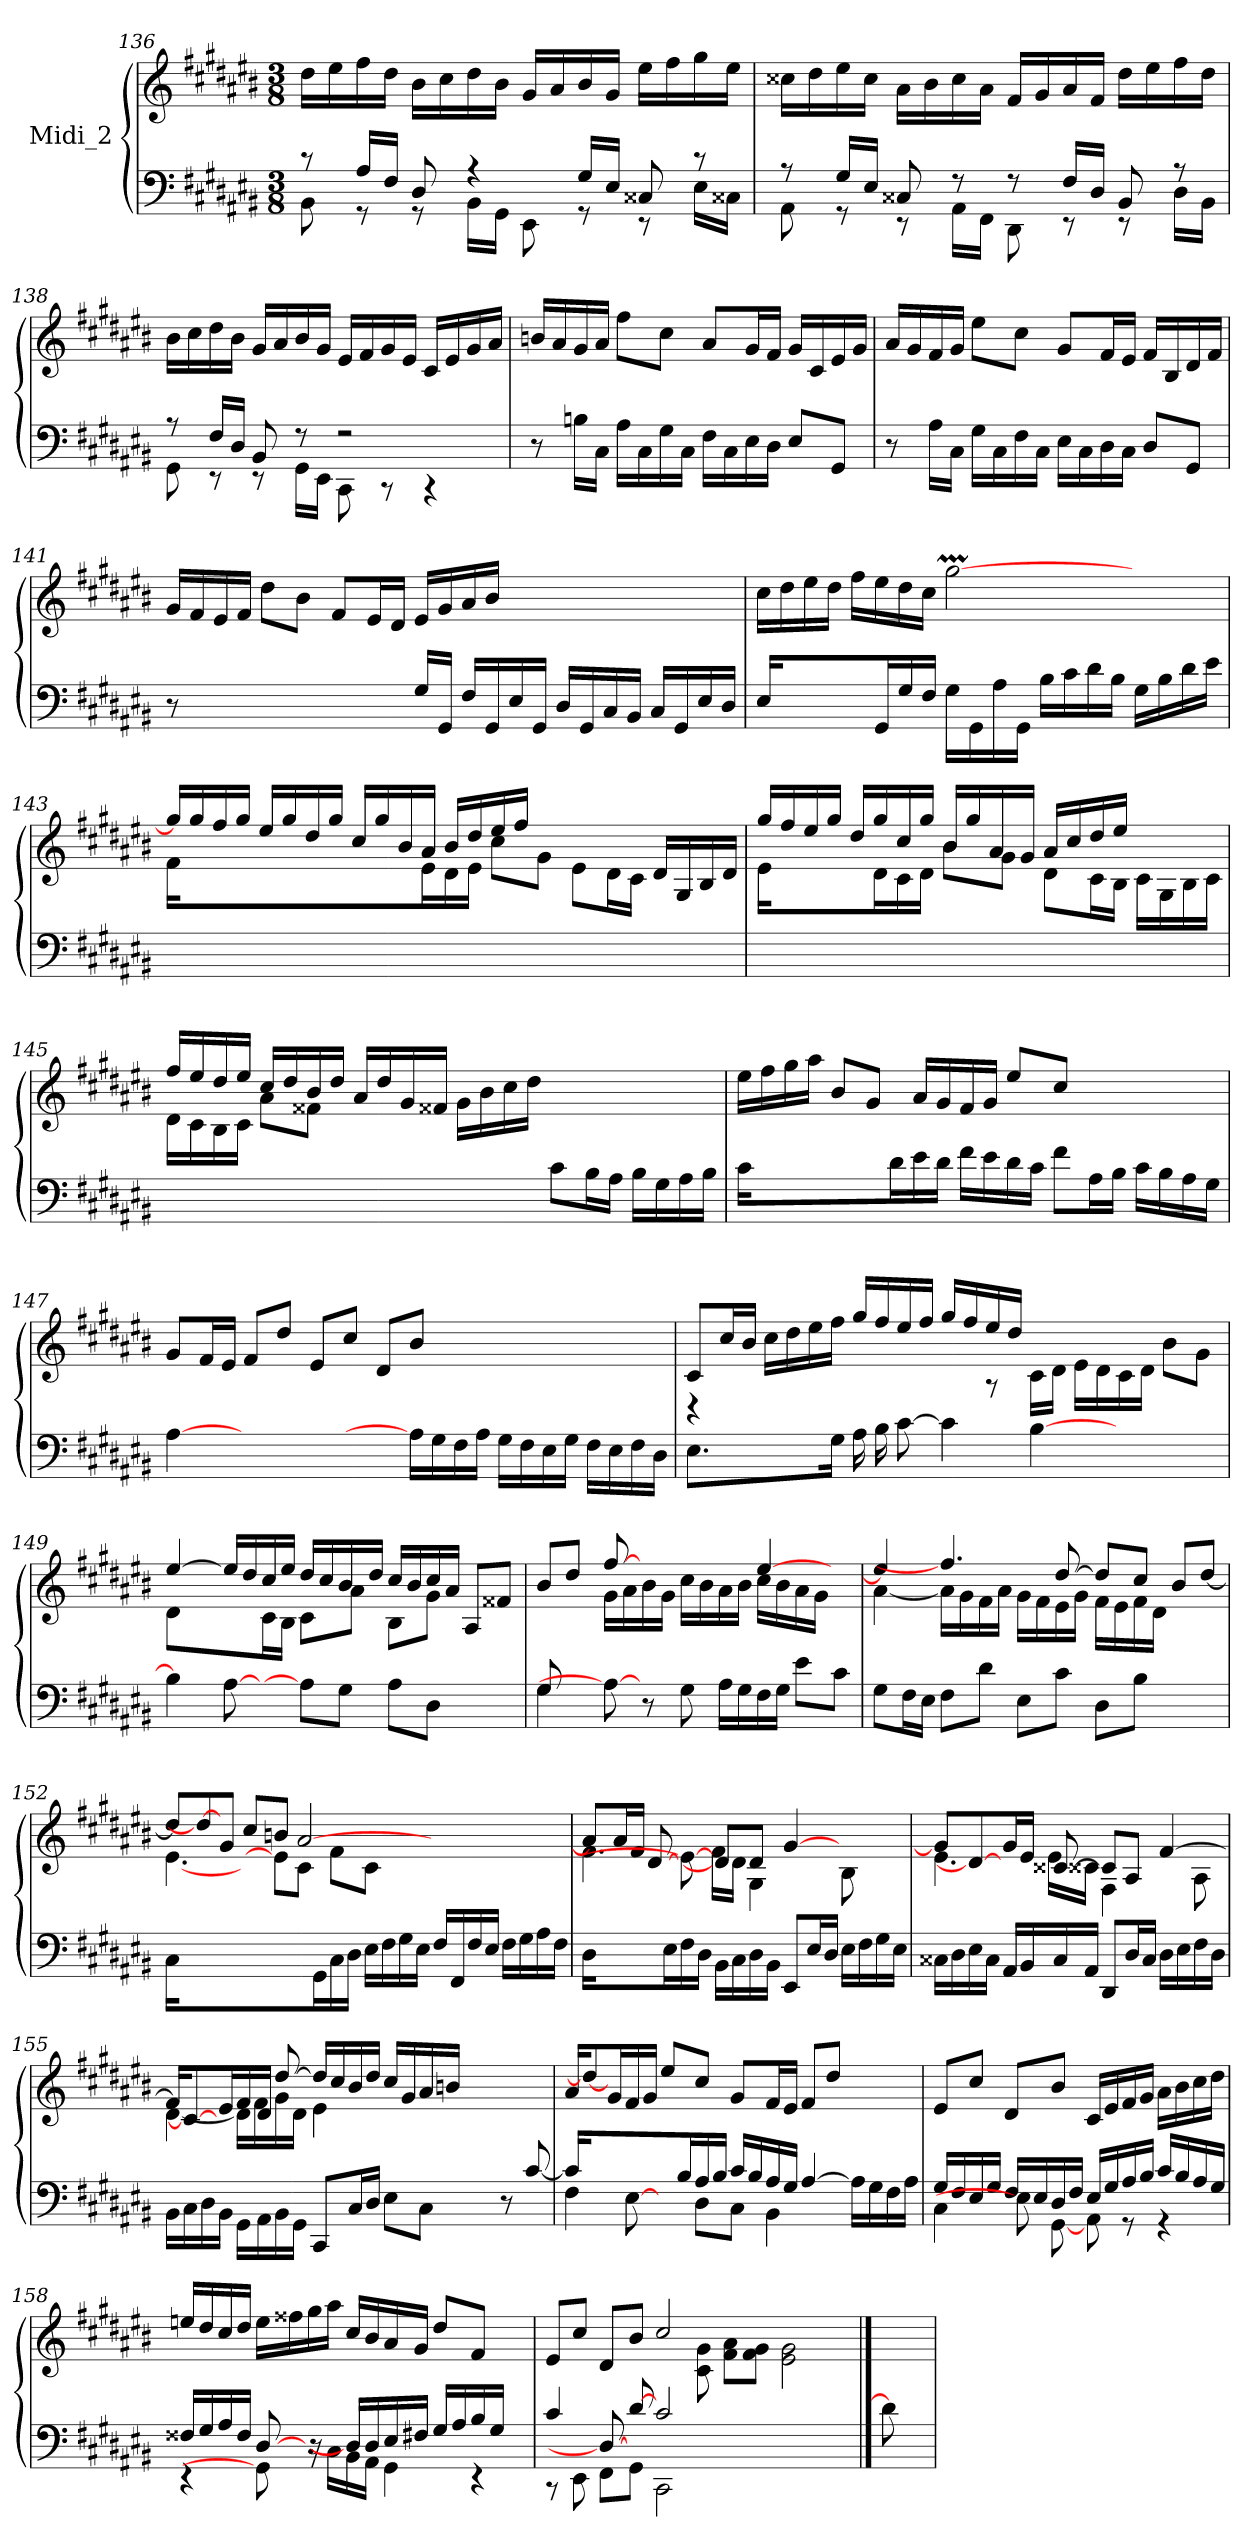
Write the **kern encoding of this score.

**kern	**kern
*part1	*part1
*staff2	*staff1
*I"Midi_2	*
!!LO:LB:g=z
*clefF4	*clefG2
*k[f#c#g#d#a#e#b#]	*k[f#c#g#d#a#e#b#]
*C#:	*C#:
*M3/8	*M3/8
=136	=136
*^	*^
8r	8BB#\	16dd#\LL	4.ryy
.	.	16ee#\	.
16A#/LL	8r	16ff#\	.
16F#/JJ	.	16dd#\JJ	.
8D#/	8r	16b#\LL	.
.	.	16cc#\	.
4r	16BB#\LL	16dd#\	2ryy
.	16GG#\JJ	16b#\JJ	.
.	8EE#\	16g#/LL	.
.	.	16a#/	.
16G#/LL	8r	16b#/	.
16E#/JJ	.	16g#/JJ	.
8C##X/	8r	16ee#\LL	.
.	.	16ff#\	.
8r	16E#\LL	16gg#\	8ryy
.	16C##X\JJ	16ee#\JJ	.
=137	=137	=137	=137
8r	8AA#\	16cc##X\LL	4.ryy
.	.	16dd#\	.
16G#/LL	8r	16ee#\	.
16E#/JJ	.	16cc##\JJ	.
8C##X/	8r	16a#\LL	.
.	.	16b#\	.
8r	16AA#\LL	16cc##\	4.ryy
.	16FF#\JJ	16a#\JJ	.
8r	8DD#\	16f#/LL	.
.	.	16g#/	.
16F#/LL	8r	16a#/	.
16D#/JJ	.	16f#/JJ	.
8BB#/	8r	16dd#\LL	4ryy
.	.	16ee#\	.
8r	16D#\LL	16ff#\	.
.	16BB#\JJ	16dd#\JJ	.
=138	=138	=138	=138
8r	8GG#\	16b#\LL	4.ryy
.	.	16cc#\	.
16F#/LL	8r	16dd#\	.
16D#/JJ	.	16b#\JJ	.
8BB#/	8r	16g#/LL	.
.	.	16a#/	.
8r	16GG#\LL	16b#/	4.ryy
.	16EE#\JJ	16g#/JJ	.
2r	8CC#	16e#/LL	.
.	.	16f#/	.
.	8r	16g#/	.
.	.	16e#/JJ	.
.	4r	16c#/LL	4ryy
.	.	16e#/	.
.	.	16g#/	.
.	.	16a#/JJ	.
!!LO:LB:g=z	!!
=139	=139	=139	=139
4.ryy	8r	16bnLL	4.ryy
.	.	16a#	.
.	16Bn\LL	16g#	.
.	16C#\JJ	16a#JJ	.
.	16A#\LL	8ff#\L	.
.	16C#\	.	.
2ryy	16G#\	8cc#\J	4.ryy
.	16C#\JJ	.	.
.	16F#\LL	8a#L	.
.	16C#\	.	.
.	16E#\	16g#L	.
.	16D#\JJ	16f#JJ	.
.	8E#/L	16g#LL	4ryy
.	.	16c#	.
8ryy	8GG#/J	16e#	.
.	.	16g#JJ	.
=140	=140	=140	=140
4.ryy	8r	16a#LL	4.ryy
.	.	16g#	.
.	16A#\LL	16f#	.
.	16C#\JJ	16g#JJ	.
.	16G#\LL	8ee#\L	.
.	16C#\	.	.
4.ryy	16F#\	8cc#\J	4.ryy
.	16C#\JJ	.	.
.	16E#\LL	8g#L	.
.	16C#\	.	.
.	16D#\	16f#L	.
.	16C#\JJ	16e#JJ	.
4ryy	8D#/L	16f#/LL	4ryy
.	.	16B#/	.
.	8GG#/J	16d#/	.
.	.	16f#/JJ	.
!!LO:LB:g=z	!!
=141	=141	=141	=141
8r	4.ryy	16g#LL	4.ryy
.	.	16f#	.
4.ryy	.	16e#	.
.	.	16f#JJ	.
.	.	8dd#\L	.
.	1ryy	8b#\J	4.ryy
4ryy	.	8f#/L	.
.	.	16e#/L	.
.	.	16d#/JJ	.
16G#/LL	.	16e#LL	4ryy
16GG#/JJ	.	16g#	.
16F#LL	.	16a#	.
16GG#	.	16b#JJ	.
16E#	.	2ryy	2ryy
16GG#JJ	.	.	.
16D#LL	.	.	.
16GG#	.	.	.
16C#	.	.	.
16BB#JJ	.	.	.
16C#/LL	4ryy	.	.
16GG#/	.	.	.
16E#/	.	8ryy	8ryy
16D#/JJ	.	.	.
=142	=142	=142	=142
16E#/LL	4.ryy	16cc#\LL	4.ryy
4ryy	.	16dd#\	.
.	.	16ee#\	.
.	.	16dd#\JJ	.
.	.	16ff#\LL	.
16GG#/	.	16ee#\	.
16G#/	4.ryy	16dd#\	4.ryy
16F#/JJ	.	16cc#\JJ	.
16G#LL	.	[2gg#MM\	.
16GG#	.	.	.
16A#	.	.	.
16GG#JJ	.	.	.
16B#\LL	2ryy	.	4ryy
16c#\	.	.	.
16d#\	.	.	.
16B#\JJ	.	.	.
16G#\LL	.	4ryy	4ryy
16B#\	.	.	.
16d#\	.	.	.
16e#\JJ	.	.	.
!!LO:LB:g=z	!!
=143	=143	=143	=143
4.ryy	4.ryy	16gg#/LL]	16f#\LL
.	.	16gg#/	4.ryy
.	.	16ff#/	.
.	.	16gg#/JJ	.
.	.	16ee#/LL	.
.	.	16gg#/	.
2ryy	4.ryy	16dd#/	.
.	.	16gg#/JJ	4ryy
.	.	16cc#/LL	.
.	.	16gg#/	.
.	.	16b#/	.
.	.	16a#/JJ	16e#\
.	4ryy	16b#LL	16d#\
.	.	16dd#	16e#\JJ
8ryy	.	16ee#	8cc#\L
.	.	16ff#JJ	.
2ryy	2ryy	2ryy	8g#\J
.	.	.	8e#\L
.	.	.	16d#\L
.	.	.	16c#\JJ
.	.	.	16d#LL
.	.	.	16G#
8ryy	8ryy	8ryy	16B#
.	.	.	16d#JJ
=144	=144	=144	=144
4.ryy	4.ryy	16gg#/LL	16e#LL
.	.	16ff#/	4ryy
.	.	16ee#/	.
.	.	16gg#/JJ	.
.	.	16dd#LL	.
.	.	16gg#	16d#
4.ryy	4.ryy	16cc#	16c#
.	.	16gg#JJ	16d#JJ
.	.	16b#/LL	8b#\L
.	.	16gg#/	.
.	.	16a#/	8g#\J
.	.	16g#/JJ	.
4ryy	4ryy	16a#LL	8d#\L
.	.	16cc#	.
.	.	16dd#	16c#\L
.	.	16ee#JJ	16B#\JJ
4ryy	4ryy	4ryy	16c#\LL
.	.	.	16G#\
.	.	.	16B#\
.	.	.	16c#\JJ
!!LO:LB:g=z	!!
=145	=145	=145	=145
4.ryy	4.ryy	16ff#LL	16d#LL
.	.	16ee#	16c#
.	.	16dd#	16B#
.	.	16ee#JJ	16c#JJ
.	.	16cc#LL	8a#\L
.	.	16dd#	.
4.ryy	4.ryy	16b#	8f##X\J
.	.	16dd#JJ	.
.	.	16a#LL	2ryy
.	.	16dd#	.
.	.	16g#	.
.	.	16f##XJJ	.
4ryy	4ryy	16g#LL	.
.	.	16b#	.
.	.	16cc#	.
.	.	16dd#JJ	.
2ryy	8c#\L	2ryy	2ryy
.	16B#\L	.	.
.	16A#\JJ	.	.
.	16B#\LL	.	.
.	16G#\	.	.
.	16A#\	.	.
.	16B#\JJ	.	.
=146	=146	=146	=146
4.ryy	16c#LL	16ee#LL	4.ryy
.	8ryy	16ff#	.
.	.	16gg#	.
.	4ryy	16aa#JJ	.
.	.	8b#/L	.
4.ryy	.	8g#/J	4.ryy
.	16d#	.	.
.	16e#	16a#LL	.
.	16d#JJ	16g#	.
.	16f#\LL	16f#	.
.	16e#\	16g#JJ	.
4ryy	16d#\	8ee#/L	2ryy
.	16c#\JJ	.	.
.	8f#L	8cc#/J	.
4.ryy	16A#L	4.ryy	.
.	16B#JJ	.	.
.	16c#LL	.	.
.	16B#	.	.
.	16A#	.	8ryy
.	16G#JJ	.	.
*v	*v	*	*
!!LO:LB:g=z	!!
=147	=147	=147
[4A#	8g#L	4.ryy
.	16f#L	.
.	16e#JJ	.
4.ryy	8f#L	.
.	8dd#J	4.ryy
.	8e#/L	.
4ryy	8cc#/J	.
.	8d#L	2ryy
16A#LL]	8b#J	.
16G#	.	.
16F#	2ryy	.
16A#JJ	.	.
16G#LL	.	.
16F#	.	.
16E#	.	8ryy
16G#JJ	.	.
16F#LL	.	4ryy
16E#	.	.
16F#	8ryy	.
16D#JJ	.	.
=148	=148	=148
8.E#L	8c#/L	4r
.	16cc#/L	.
4ryy	16b#/JJ	.
.	16cc#LL	4.ryy
.	16dd#	.
.	16ee#	.
16G#J	16ff#JJ	.
16A#LL	16gg#/LL	.
16B#	16ff#/	.
[8c#J	16ee#/	4ryy
.	16ff#/JJ	.
4c#]	16gg#/LL	.
.	16ff#/	.
.	16ee#/	8r
.	16dd#/JJ	.
[4B#	2ryy	16c#\LL
.	.	16d#\JJ
.	.	16e#\LL
.	.	16d#\
4.ryy	.	16c#\
.	.	16d#\JJ
.	.	8b#\L
.	8ryy	8g#\J
!!LO:LB:g=z	!!
=149	=149	=149
*^	*	*
4B#]	4.ryy	[4ee#/	8d#\L
.	.	.	4ryy
[8A#	.	16ee#/LL]	.
.	.	16dd#/	.
8ryy	4ryy	16cc#/	16c#\L
.	.	16ee#/JJ	16B#\JJ
8A#L]	.	16dd#/LL	8c#L
.	.	16cc#/	.
8G#J	2ryy	16b#/	8a#J
.	.	16dd#/JJ	.
8A#L	.	16cc#/LL	8B#L
.	.	16b#/	.
8D#J	.	16cc#/	8g#J
.	.	16a#/JJ	.
4ryy	.	4ryy	8A#L
.	8ryy	.	8f##XJ
=150	=150	=150	=150
*	*^	*	*
8G#L	4G#	4.ryy	8b#/L	8ryy
1ryy	.	.	8dd#/J	16g#L
.	.	.	.	16f#JJ
.	8A#_	.	[8ff#/	16g#\LL
.	.	.	.	16a#\
.	8r	4.ryy	4.ryy	16b#\
.	.	.	.	16g#\JJ
.	8G#	.	.	16cc#\LL
.	.	.	.	16b#\
.	16A#LL	.	.	16a#\
.	16G#	.	.	16b#\JJ
.	16F#	4.ryy	[4ee#/	16cc#\LL
.	16G#JJ	.	.	16b#\
.	8e#L	.	.	16a#\
.	.	.	.	16g#\JJ
.	8c#J	.	8ryy	8ryy
*	*v	*v	*	*
=151	=151	=151	=151
8G#L	4.ryy	4ee#/]	[4a#\
16F#L	.	.	.
16E#JJ	.	.	.
8F#L	.	4.ff#/]	16a#\LL]
.	.	.	16g#\
8d#J	4.ryy	.	16f#\
.	.	.	16a#\JJ
8E#L	.	.	16g#\LL
.	.	.	16f#\
8c#J	.	[8dd#/	16e#\
.	.	.	16g#\JJ
8D#L	4ryy	8dd#/L]	16f#\LL
.	.	.	16e#\
8B#J	.	8cc#/J	16f#\
.	.	.	16d#\JJ
4ryy	4ryy	8b#/L	4ryy
.	.	[8dd#/J	.
!!LO:LB:g=z	!!
=152	=152	=152	=152
4.ryy	16C#\LL	8dd#L]	[4.e#\
.	4.ryy	.	.
.	.	8dd#/_	.
.	.	8g#J	.
1ryy	.	8cc#/L	8ryy
.	4ryy	.	.
.	.	8bn/J	8e#L]
.	.	[2a#/	8c#J
.	16GG#\	.	.
.	16C#\	.	8f#L
.	16D#\JJ	.	.
.	16E#\LL	.	8c#J
.	16F#\	.	.
.	16G#\	.	2ryy
.	16E#\JJ	.	.
.	16F#LL	2ryy	.
.	16FF#	.	.
.	16F#	.	.
.	16E#JJ	.	.
4ryy	16F#LL	.	.
.	16G#	.	.
.	16A#	.	8ryy
.	16F#JJ	.	.
=153	=153	=153	=153
4.ryy	16D#\LL	8a#L]	4.f#\
.	4ryy	.	.
.	.	16a#L	.
.	.	16f#JJ	.
.	.	[8d#/	.
.	16E#\	.	.
4.ryy	16F#\	8ryy	8e#\_
.	16D#\JJ	.	.
.	16BB#\LL	8d#/L]	16f#\LL
.	16C#\	.	16d#\JJ
.	16D#\	8d#/J	4G#\
.	16BB#\JJ	.	.
2ryy	8EE#L	[4g#/	.
.	16E#L	.	8ryy
.	16D#JJ	.	.
.	16E#LL	8ryy	8B#\
.	16F#	.	.
.	16G#	8ryy	8ryy
.	16E#JJ	.	.
=154	=154	=154	=154
4.ryy	16C##XLL	8g#L]	4.e#\
.	16D#	.	.
.	16E#	8d#/_	.
.	16C##JJ	.	.
.	16AA#LL	16g#L	.
.	16BB#	16e#JJ	.
4.ryy	16C##	[8c##X/	16e#\LL
.	16AA#JJ	.	16c##X\JJ
.	8DD#L	8c##L]	4F#\
.	16D#L	8A#J	.
.	16C##JJ	.	.
4ryy	16D#LL	[4f#/	8ryy
.	16E#	.	.
.	16F#	.	8A#\
.	16D#JJ	.	.
!!LO:LB:g=z	!!
=155	=155	=155	=155
4ryy	16BB#\LL	16f#/LL]	[4d#\
.	16C#\	8c##/_	.
.	16D#\	.	.
.	16BB#\JJ	16e#/	.
4.ryy	16GG#\LL	16f#/	16d#\LL]
.	16AA#\	16d#/JJ	16f#\
.	16BB#\	[8dd#/	16g#\
.	16GG#\JJ	.	16d#\JJ
.	8CC#L	16dd#LL]	4e#\
.	.	16cc#	.
4ryy	16C#L	16b#	.
.	16D#JJ	16dd#JJ	.
.	8E#\L	16cc#/LL	4ryy
.	.	16g#/	.
8ryy	8C#\J	16a#/	.
.	.	16bn/JJ	.
4ryy	2ryy	2ryy	2ryy
8r	.	.	.
[8c#/	.	.	.
=156	=156	=156	=156
16c#LL]	4F#\	16a#/LL	4.ryy
4ryy	.	8dd#/_	.
.	.	16g#/	.
.	[8E#\	16f#/	.
8ryy	.	16g#/JJ	.
.	8ryy	8ee#/L	4ryy
16B#	.	.	.
16A#	8D#\L	8cc#/J	.
16B#JJ	.	.	.
16c#LL	8C#\J	8g#L	2.ryy
16B#	.	.	.
16A#	4BB#\	16f#L	.
16G#JJ	.	16e#JJ	.
[4A#/	.	8f#/L	.
.	4.ryy	8dd#/J	.
16A#LL]	.	4ryy	.
16G#	.	.	.
16F#	.	.	.
16A#JJ	.	.	.
!!LO:LB:g=z	!!
=157	=157	=157	=157
16G#/LL	4C#\	8e#/L	4.ryy
16F#/	.	.	.
16E#/	.	8cc#/J	.
16G#/JJ	.	.	.
16F#LL	8E#\]	8d#L	.
16E#	.	.	.
16D#	[8GG#\	8b#J	4.ryy
16F#JJ	.	.	.
16E#/LL	8AA#\	16c#LL	.
16G#/	.	16e#	.
16A#/	8r	16f#	.
16B#/JJ	.	16g#JJ	.
16c#/LL	4r	16a#LL	4ryy
16B#/	.	16b#	.
16A#/	.	16cc#	.
16G#/JJ	.	16dd#JJ	.
=158	=158	=158	=158
16F##X/LL	4r	16een/LL	4.ryy
16G#/	.	16dd#/	.
16A#/	.	16cc#/	.
16F##/JJ	.	16dd#/JJ	.
[8D#/	8GG#\]	16eeLL	.
.	.	16ff##X	.
8ryy	16r	16gg#	4.ryy
.	16C#\LL	16aa#JJ	.
16D#LL]	16BB#\	16cc#/LL	.
16D#	16AA#\JJ	16b#/	.
16E#	4GG#\	16a#/	.
16F#XJJ	.	16g#/JJ	.
16G#/LL	.	8dd#L	4ryy
16A#/	.	.	.
16B#/	4r	8f#J	.
16G#/JJ	.	.	.
8ryy	.	8ryy	8ryy
=159	=159	=159	=159
4c#/	8r	8e#L	8ryy
.	8EE#\	8cc#J	4.ryy
8D#/_	8FF#\L	8d#L	.
[8d#	8GG#\J	8b#J	.
2c#/	2CC#\	2cc#/	4ryy
.	.	.	8c#\ 8g#\
.	.	.	8f#\ 8a#\L
2ryy	2ryy	2ryy	8f#\ 8g#\J
.	.	.	2e#\ 2g#\
8ryy	8ryy	8ryy	.
*v	*v	*	*
*	*v	*v
==160	==160
8d#]	4ryy
8ryy	.
=	=
*-	*-
